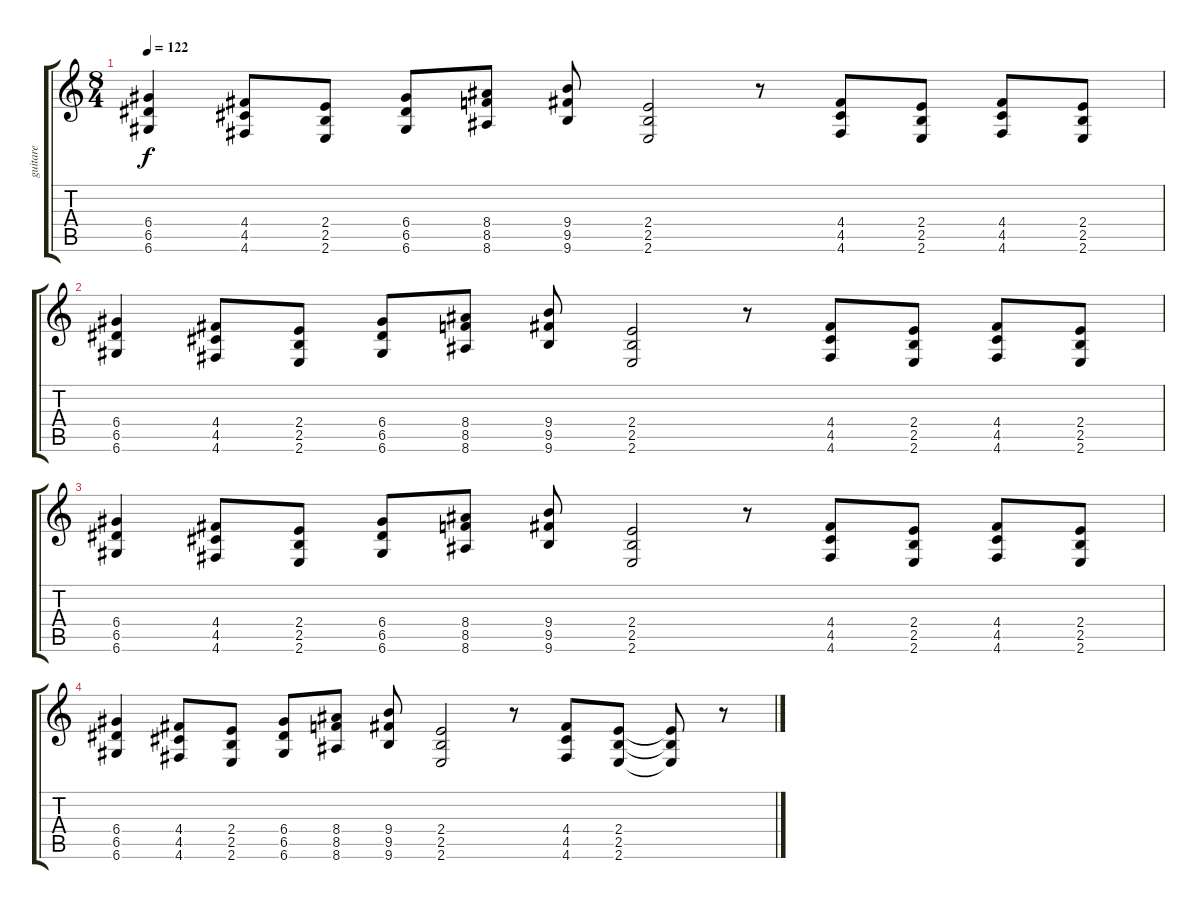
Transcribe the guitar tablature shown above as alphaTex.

\track ("guitare" "guitare") {instrument distortionguitar}
\staff {score tabs}
\tuning (E4 B3 G3 D3 A2 D2) {hide}
\ts (8 4)
\tempo 122
\clef g2
\ks c
(6.4 6.5 6.6).4{dy f volume 12} (4.4 4.5 4.6).8 (2.4 2.5 2.6).8 (6.4 6.5 6.6).8 (8.4 8.5 8.6).8 (9.4 9.5 9.6).8 (2.4 2.5 2.6).2 r.8 (4.4 4.5 4.6).8 (2.4 2.5 2.6).8 (4.4 4.5 4.6).8 (2.4 2.5 2.6).8 |
(6.4 6.5 6.6).4{volume 12} (4.4 4.5 4.6).8 (2.4 2.5 2.6).8 (6.4 6.5 6.6).8 (8.4 8.5 8.6).8 (9.4 9.5 9.6).8 (2.4 2.5 2.6).2 r.8 (4.4 4.5 4.6).8 (2.4 2.5 2.6).8 (4.4 4.5 4.6).8 (2.4 2.5 2.6).8 |
(6.4 6.5 6.6).4{volume 12} (4.4 4.5 4.6).8 (2.4 2.5 2.6).8 (6.4 6.5 6.6).8 (8.4 8.5 8.6).8 (9.4 9.5 9.6).8 (2.4 2.5 2.6).2 r.8 (4.4 4.5 4.6).8 (2.4 2.5 2.6).8 (4.4 4.5 4.6).8 (2.4 2.5 2.6).8 |
(6.4 6.5 6.6).4{volume 12} (4.4 4.5 4.6).8 (2.4 2.5 2.6).8 (6.4 6.5 6.6).8 (8.4 8.5 8.6).8 (9.4 9.5 9.6).8 (2.4 2.5 2.6).2 r.8 (4.4 4.5 4.6).8 (2.4 2.5 2.6).8 (2.4{t} 2.5{t} 2.6{t}).8 r.8
